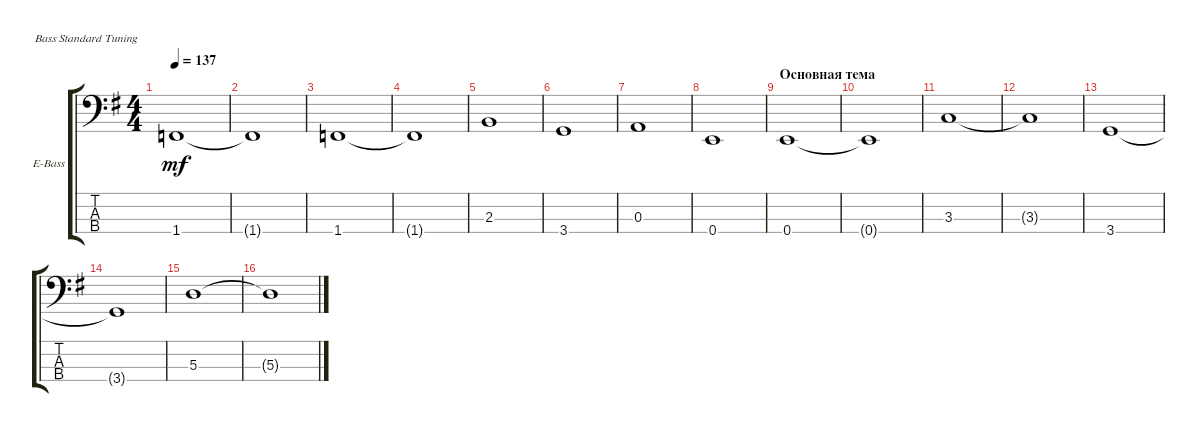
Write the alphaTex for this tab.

\defaultSystemsLayout 4
\bracketExtendMode groupsimilarinstruments
\firstSystemTrackNameOrientation horizontal
\otherSystemsTrackNameOrientation horizontal
\track ("Electric Bass" "E-Bass") {instrument electricbassfinger}
\staff {score tabs}
\tuning (G2 D2 A1 E1)
\ts (4 4)
\tempo 137
\clef f4
\scale
0.333333
\ks eminor
1.4.1{dy mf} |
\scale
0.333333 1.4{t}.1 |
\scale
0.333333 1.4.1 |
\scale
0.333333 1.4{t}.1 |
\scale
0.333333 2.3.1 |
\scale
0.333333 3.4.1 |
\scale
0.333333 0.3.1 |
\scale
0.333333 0.4.1 |
\section ("" "Основная тема")
\scale
0.333333 0.4.1 |
\scale
0.333333 0.4{t}.1 |
\scale
0.333333 3.3.1 |
\scale
0.333333 3.3{t}.1 |
\scale
0.333333 3.4.1 |
\scale
0.333333 3.4{t}.1 |
\scale
0.333333 5.3.1 |
\scale
0.333333 5.3{t}.1
